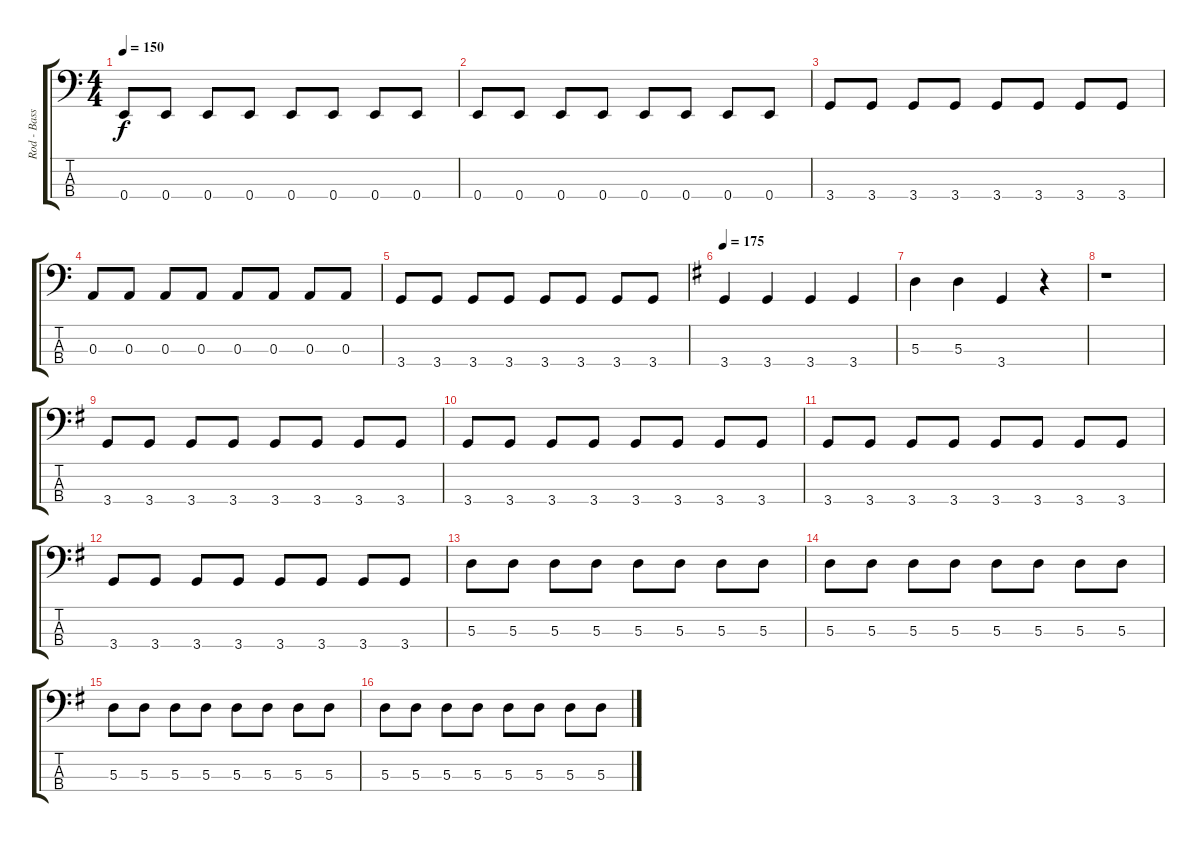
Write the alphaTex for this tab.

\track ("Rod - Bass" "Rod - Bass") {instrument slapbass1}
\staff {score tabs}
\tuning (G2 D2 A1 E1) {hide}
\ts (4 4)
\tempo 150
\clef f4
\ks c
0.4.8{dy f} 0.4.8 0.4.8 0.4.8 0.4.8 0.4.8 0.4.8 0.4.8 |
0.4.8 0.4.8 0.4.8 0.4.8 0.4.8 0.4.8 0.4.8 0.4.8 |
3.4.8 3.4.8 3.4.8 3.4.8 3.4.8 3.4.8 3.4.8 3.4.8 |
0.3.8 0.3.8 0.3.8 0.3.8 0.3.8 0.3.8 0.3.8 0.3.8 |
3.4.8 3.4.8 3.4.8 3.4.8 3.4.8 3.4.8 3.4.8 3.4.8 |
\tempo 175
\ks g
3.4.4 3.4.4 3.4.4 3.4.4 |
5.3.4 5.3.4 3.4.4 r.4 |
r.1 |
3.4.8 3.4.8 3.4.8 3.4.8 3.4.8 3.4.8 3.4.8 3.4.8 |
3.4.8 3.4.8 3.4.8 3.4.8 3.4.8 3.4.8 3.4.8 3.4.8 |
3.4.8 3.4.8 3.4.8 3.4.8 3.4.8 3.4.8 3.4.8 3.4.8 |
3.4.8 3.4.8 3.4.8 3.4.8 3.4.8 3.4.8 3.4.8 3.4.8 |
5.3.8 5.3.8 5.3.8 5.3.8 5.3.8 5.3.8 5.3.8 5.3.8 |
5.3.8 5.3.8 5.3.8 5.3.8 5.3.8 5.3.8 5.3.8 5.3.8 |
5.3.8 5.3.8 5.3.8 5.3.8 5.3.8 5.3.8 5.3.8 5.3.8 |
5.3.8 5.3.8 5.3.8 5.3.8 5.3.8 5.3.8 5.3.8 5.3.8
